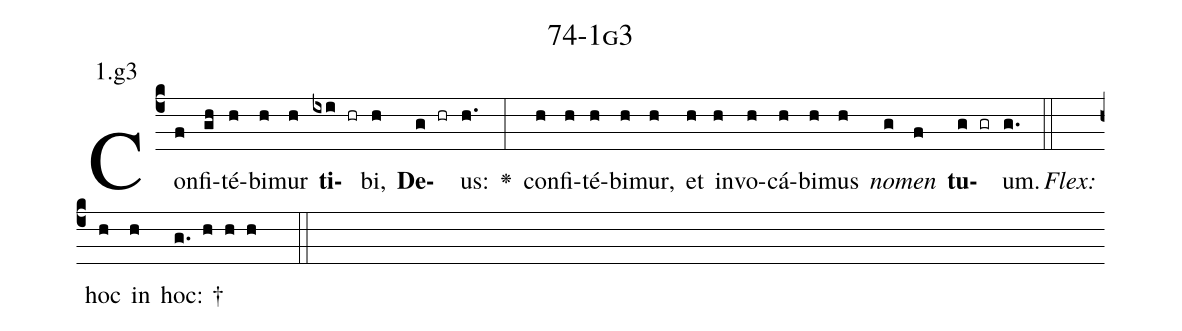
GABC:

name: 74-1g3;
annotation: 1.g3;
%%
(c4)Con(f)fi(gh)té(h)bi(h)mur(h) <b>ti</b>(ixi hr)bi,(h) <b>De</b>(g hr)us:(h.) <v>\greheightstar</v>(:) con(h)fi(h)té(h)bi(h)mur,(h) et(h) in(h)vo(h)cá(h)bi(h)mus(h) <i>no</i>(g)<i>men</i>(f) <b>tu</b>(g gr)um.(g.) (::)
<i>Flex:</i>()  hoc(h) in(h) hoc: †(g. h h h  ::)

%E(h) u(h) o(g) u(f) a(g) e.(g.) (::)
